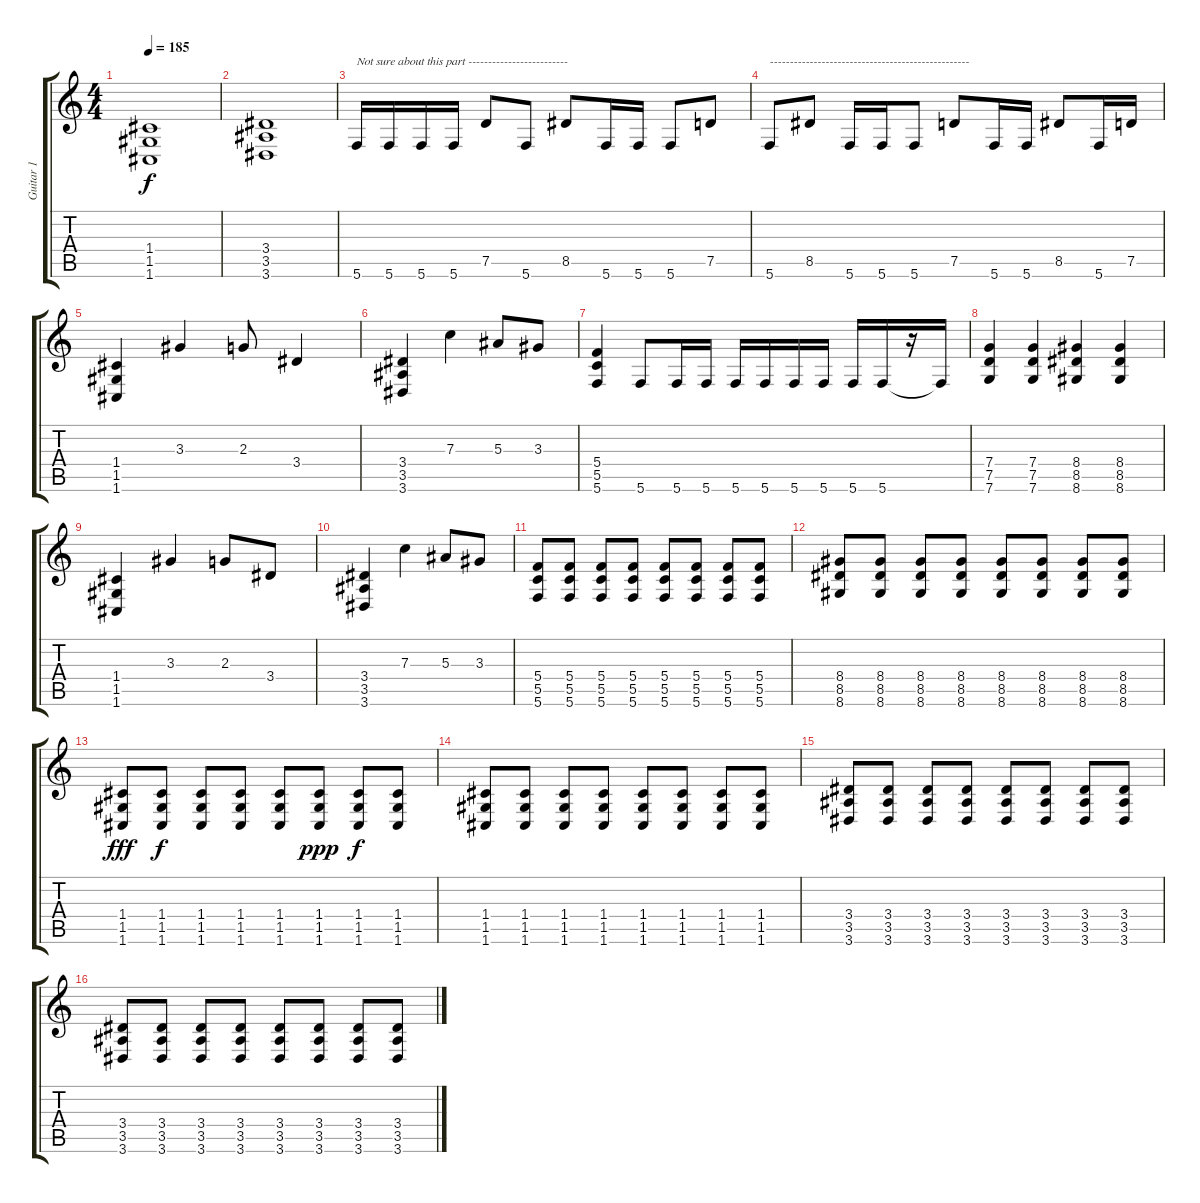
\track ("Guitar 1" "Guitar 1") {instrument distortionguitar}
\staff {score tabs}
\tuning (D4 A3 F3 C3 G2 C2) {hide}
\ts (4 4)
\tempo 185
\clef g2
\ks c
(1.4 1.5 1.6).1{dy f} |
(3.4 3.5 3.6).1 |
5.6.16{txt "Not sure about this part -------------------------"} 5.6.16 5.6.16 5.6.16 7.5.8 5.6.8 8.5.8 5.6.16 5.6.16 5.6.8 7.5.8 |
5.6.8{txt "--------------------------------------------------"} 8.5.8 5.6.16 5.6.16 5.6.8 7.5.8 5.6.16 5.6.16 8.5.8 5.6.16 7.5.16 |
(1.4 1.5 1.6).4 3.3.4 2.3.8 3.4.4 |
(3.4 3.5 3.6).4 7.3.4 5.3.8 3.3.8 |
(5.4 5.5 5.6).4 5.6.8 5.6.16 5.6.16 5.6.16 5.6.16 5.6.16 5.6.16 5.6.16 5.6.16 r.16 5.6{t}.16 |
(7.4 7.5 7.6).4 (7.4 7.5 7.6).4 (8.4 8.5 8.6).4 (8.4 8.5 8.6).4 |
(1.4 1.5 1.6).4 3.3.4 2.3.8 3.4.8 |
(3.4 3.5 3.6).4 7.3.4 5.3.8 3.3.8 |
(5.4 5.5 5.6).8 (5.4 5.5 5.6).8 (5.4 5.5 5.6).8 (5.4 5.5 5.6).8 (5.4 5.5 5.6).8 (5.4 5.5 5.6).8 (5.4 5.5 5.6).8 (5.4 5.5 5.6).8 |
(8.4 8.5 8.6).8 (8.4 8.5 8.6).8 (8.4 8.5 8.6).8 (8.4 8.5 8.6).8 (8.4 8.5 8.6).8 (8.4 8.5 8.6).8 (8.4 8.5 8.6).8 (8.4 8.5 8.6).8 |
(1.4 1.5 1.6).8{dy fff} (1.4 1.5 1.6).8{dy f} (1.4 1.5 1.6).8 (1.4 1.5 1.6).8 (1.4 1.5 1.6).8 (1.4 1.5 1.6).8{dy ppp} (1.4 1.5 1.6).8{dy f} (1.4 1.5 1.6).8 |
(1.4 1.5 1.6).8 (1.4 1.5 1.6).8 (1.4 1.5 1.6).8 (1.4 1.5 1.6).8 (1.4 1.5 1.6).8 (1.4 1.5 1.6).8 (1.4 1.5 1.6).8 (1.4 1.5 1.6).8 |
(3.4 3.5 3.6).8 (3.4 3.5 3.6).8 (3.4 3.5 3.6).8 (3.4 3.5 3.6).8 (3.4 3.5 3.6).8 (3.4 3.5 3.6).8 (3.4 3.5 3.6).8 (3.4 3.5 3.6).8 |
(3.4 3.5 3.6).8 (3.4 3.5 3.6).8 (3.4 3.5 3.6).8 (3.4 3.5 3.6).8 (3.4 3.5 3.6).8 (3.4 3.5 3.6).8 (3.4 3.5 3.6).8 (3.4 3.5 3.6).8
